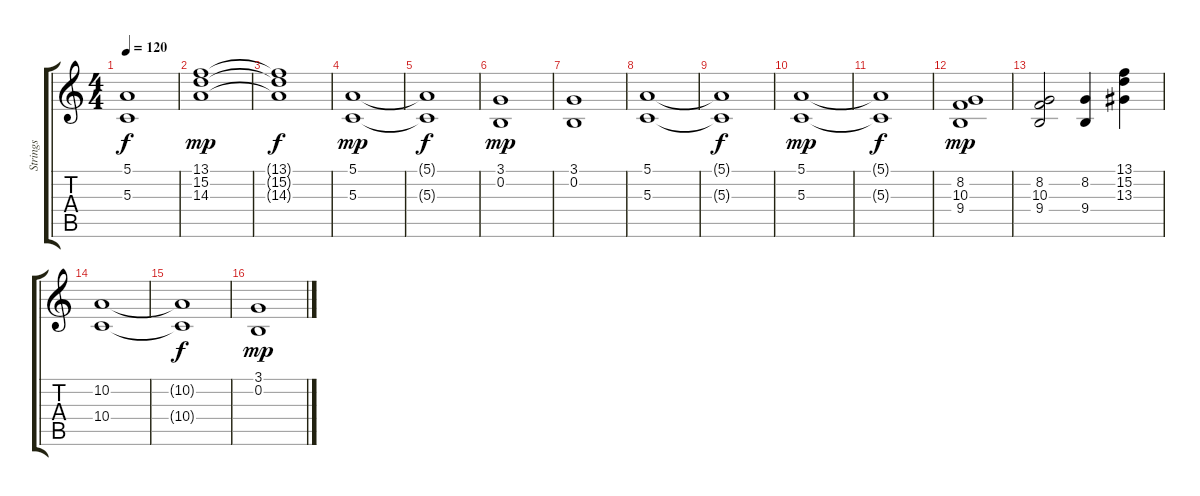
\track ("Strings" "Strings") {instrument stringensemble1}
\staff {score tabs}
\tuning (E4 B3 G3 D3 A2 E2) {hide}
\ts (4 4)
\tempo 120
\clef g2
\ks c
(5.1{t} 5.3{t}).1{dy f} |
(13.1 15.2 14.3).1{dy mp} |
(13.1{t} 15.2{t} 14.3{t}).1{dy f} |
(5.1 5.3).1{dy mp} |
(5.1{t} 5.3{t}).1{dy f} |
(3.1 0.2).1{dy mp} |
(3.1 0.2).1 |
(5.1 5.3).1 |
(5.1{t} 5.3{t}).1{dy f} |
(5.1 5.3).1{dy mp} |
(5.1{t} 5.3{t}).1{dy f} |
(8.2 10.3 9.4).1{dy mp} |
(8.2 10.3 9.4).2 (8.2 9.4).4 (13.1 15.2 13.3).4 |
(10.2 10.4).1 |
(10.2{t} 10.4{t}).1{dy f} |
(3.1 0.2).1{dy mp}
